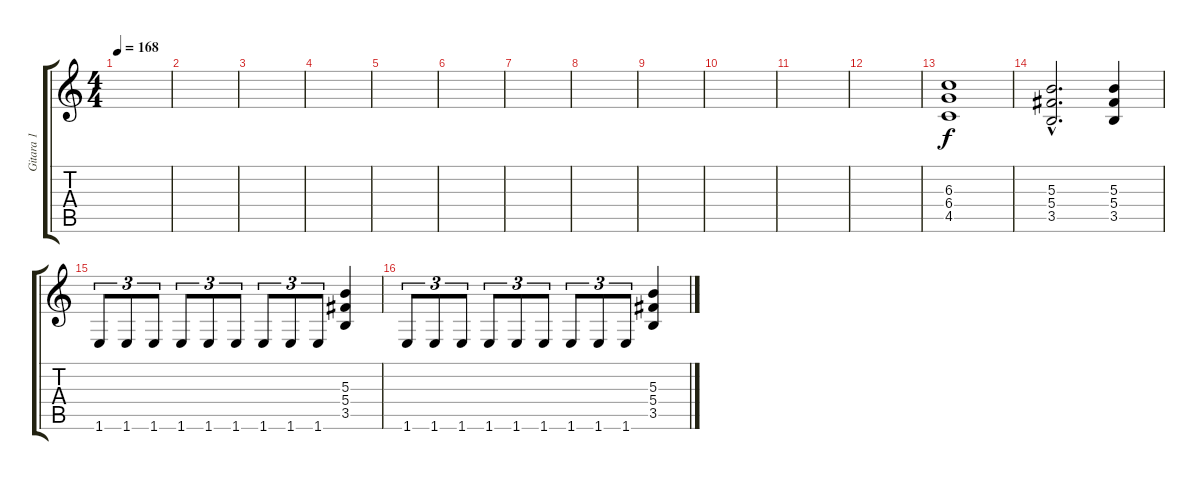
\track ("Gitara 1" "Gitara 1") {instrument overdrivenguitar}
\staff {score tabs}
\tuning (Eb4 Bb3 Gb3 Db3 Ab2 Eb2) {hide}
\ts (4 4)
\tempo 168
\clef g2
\ks c
|
|
|
|
|
|
|
|
|
|
|
|
(6.3 6.4 4.5).1 |
(5.3{hac} 5.4{hac} 3.5{hac}).2{d} (5.3 5.4 3.5).4 |
1.6.8{tu (3 2)} 1.6.8{tu (3 2)} 1.6.8{tu (3 2)} 1.6.8{tu (3 2)} 1.6.8{tu (3 2)} 1.6.8{tu (3 2)} 1.6.8{tu (3 2)} 1.6.8{tu (3 2)} 1.6.8{tu (3 2)} (5.3 5.4 3.5).4 |
1.6.8{tu (3 2)} 1.6.8{tu (3 2)} 1.6.8{tu (3 2)} 1.6.8{tu (3 2)} 1.6.8{tu (3 2)} 1.6.8{tu (3 2)} 1.6.8{tu (3 2)} 1.6.8{tu (3 2)} 1.6.8{tu (3 2)} (5.3 5.4 3.5).4
